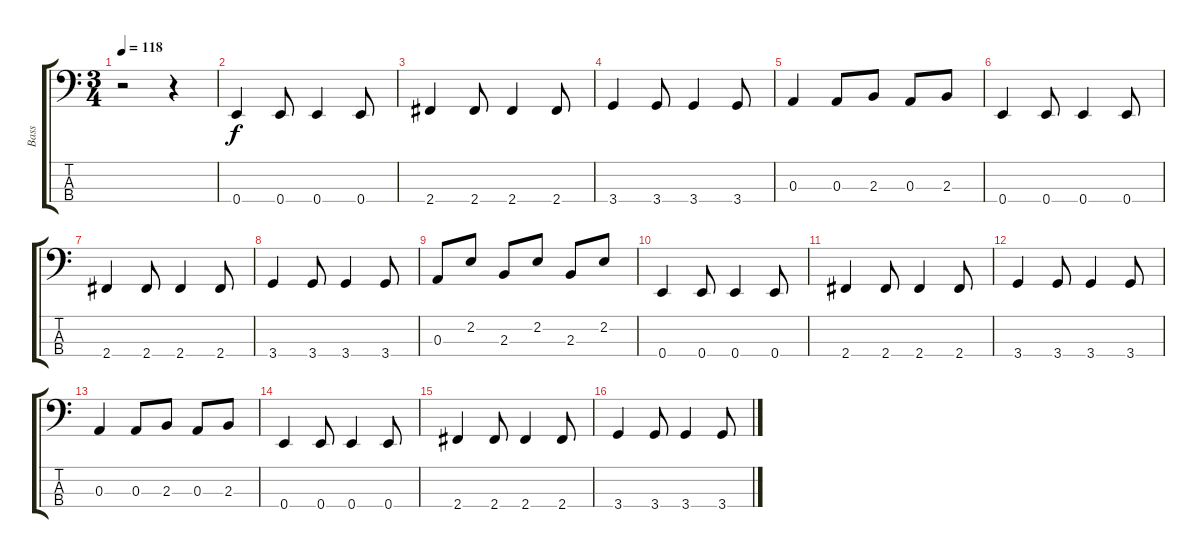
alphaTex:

\track ("Bass" "Bass") {instrument electricbassfinger}
\staff {score tabs}
\tuning (G2 D2 A1 E1) {hide}
\ts (3 4)
\tempo 118
\clef f4
\ks c
r.2{dy f instrument electricbassfinger} r.4 |
0.4.4 0.4.8 0.4.4 0.4.8 |
2.4.4 2.4.8 2.4.4 2.4.8 |
3.4.4 3.4.8 3.4.4 3.4.8 |
0.3.4 0.3.8 2.3.8 0.3.8 2.3.8 |
0.4.4 0.4.8 0.4.4 0.4.8 |
2.4.4 2.4.8 2.4.4 2.4.8 |
3.4.4 3.4.8 3.4.4 3.4.8 |
0.3.8 2.2.8 2.3.8 2.2.8 2.3.8 2.2.8 |
0.4.4 0.4.8 0.4.4 0.4.8 |
2.4.4 2.4.8 2.4.4 2.4.8 |
3.4.4 3.4.8 3.4.4 3.4.8 |
0.3.4 0.3.8 2.3.8 0.3.8 2.3.8 |
0.4.4 0.4.8 0.4.4 0.4.8 |
2.4.4 2.4.8 2.4.4 2.4.8 |
3.4.4 3.4.8 3.4.4 3.4.8
